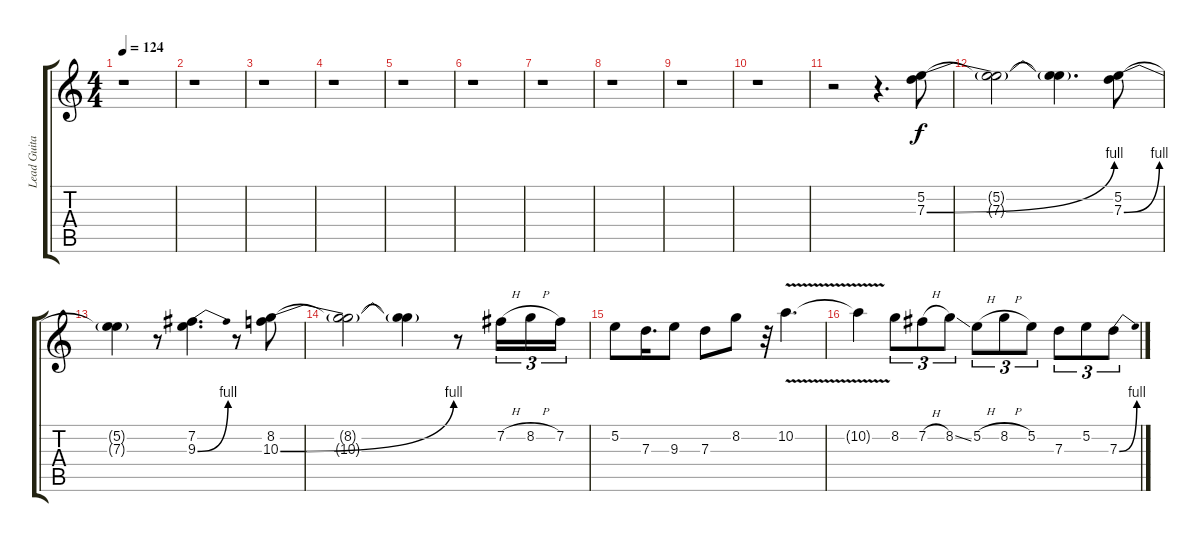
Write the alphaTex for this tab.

\track ("Lead Guitar" "Lead Guita") {instrument overdrivenguitar}
\staff {score tabs}
\tuning (E4 B3 G3 D3 A2 E2) {hide}
\ts (4 4)
\tempo 124
\clef g2
\ks c
r.1{dy f} |
r.1 |
r.1 |
r.1 |
r.1 |
r.1 |
r.1 |
r.1 |
r.1 |
r.1 |
r.2 r.4{d} (5.2 7.3{be (bend 0 0 60 4)}).8 |
(5.2{t} 7.3{t}).2 (5.2{t} 7.3{t}).4{d} (5.2 7.3{be (bend 0 0 60 4)}).8 |
(5.2{t} 7.3{t}).4 r.8 (7.2 9.3{be (bend 0 0 60 4)}).4{d} r.8 (8.2 10.3{be (bend 0 0 60 4)}).8 |
(8.2{t} 10.3{t}).2 (8.2{t} 10.3{t}).4 r.8 7.2{h}.16{tu (3 2)} 8.2{h}.16{tu (3 2)} 7.2.16{tu (3 2)} |
5.2.8 7.3.16{d} 9.3.8 7.3.8 8.2.8 r.32 10.2{v}.4{d} |
10.2{t}.4 8.2.8{tu (3 2)} 7.2{h}.8{tu (3 2)} 8.2{ss}.8{tu (3 2)} 5.2{h}.8{tu (3 2)} 8.2{h}.8{tu (3 2)} 5.2.8{tu (3 2)} 7.3.8{tu (3 2)} 5.2.8{tu (3 2)} 7.3{be (bend 0 0 60 4)}.8{tu (3 2)}
